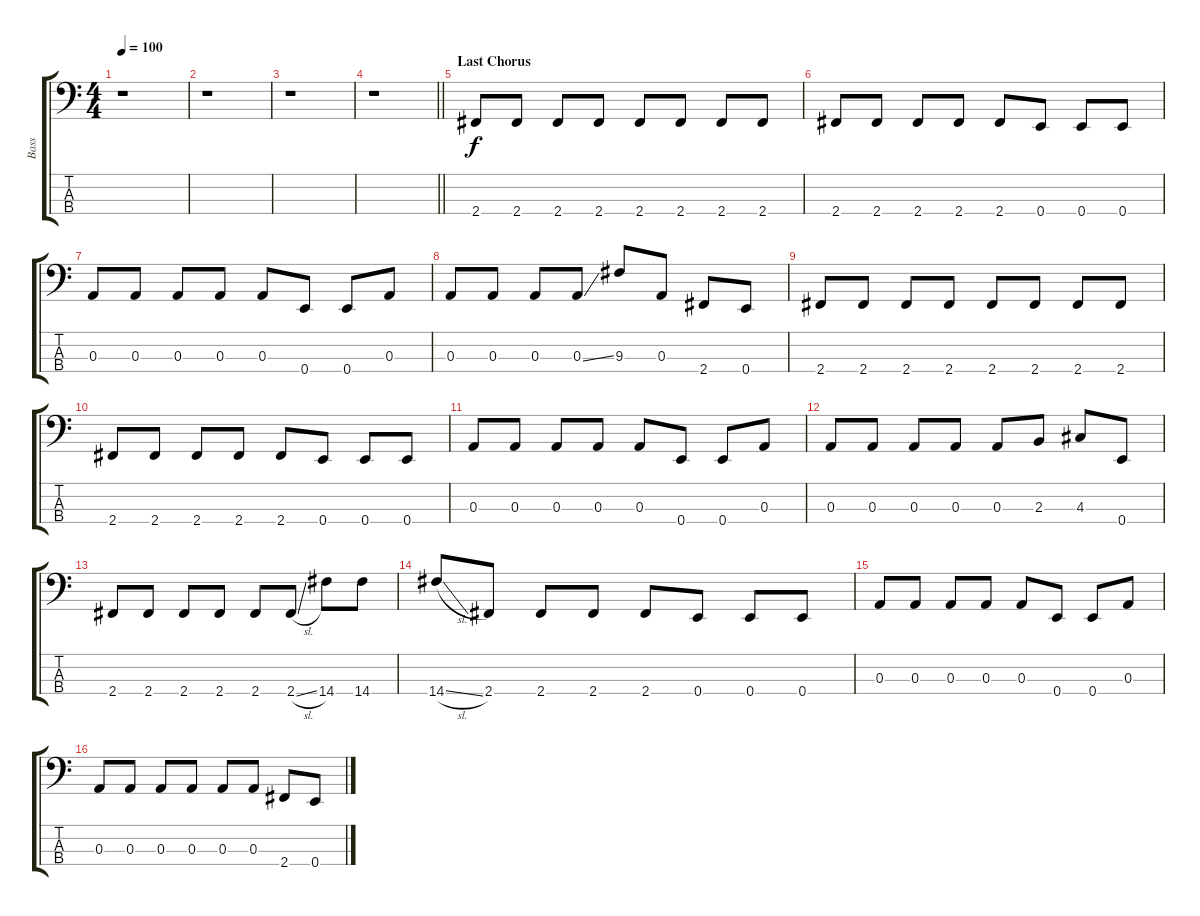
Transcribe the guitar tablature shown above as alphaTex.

\track ("Bass" "Bass") {instrument electricbassfinger}
\staff {score tabs}
\tuning (G2 D2 A1 E1) {hide}
\ts (4 4)
\tempo 100
\clef f4
\ks c
r.1{dy f} |
r.1 |
r.1 |
\barLineRight lightlight
r.1 |
\section ("" "Last Chorus")
2.4.8 2.4.8 2.4.8 2.4.8 2.4.8 2.4.8 2.4.8 2.4.8 |
2.4.8 2.4.8 2.4.8 2.4.8 2.4.8 0.4.8 0.4.8 0.4.8 |
0.3.8 0.3.8 0.3.8 0.3.8 0.3.8 0.4.8 0.4.8 0.3.8 |
0.3.8 0.3.8 0.3.8 0.3{ss}.8 9.3.8 0.3.8 2.4.8 0.4.8 |
2.4.8 2.4.8 2.4.8 2.4.8 2.4.8 2.4.8 2.4.8 2.4.8 |
2.4.8 2.4.8 2.4.8 2.4.8 2.4.8 0.4.8 0.4.8 0.4.8 |
0.3.8 0.3.8 0.3.8 0.3.8 0.3.8 0.4.8 0.4.8 0.3.8 |
0.3.8 0.3.8 0.3.8 0.3.8 0.3.8 2.3.8 4.3.8 0.4.8 |
2.4.8 2.4.8 2.4.8 2.4.8 2.4.8 2.4{sl}.8 14.4.8 14.4.8 |
14.4{sl}.8 2.4.8 2.4.8 2.4.8 2.4.8 0.4.8 0.4.8 0.4.8 |
0.3.8 0.3.8 0.3.8 0.3.8 0.3.8 0.4.8 0.4.8 0.3.8 |
0.3.8 0.3.8 0.3.8 0.3.8 0.3.8 0.3.8 2.4.8 0.4.8
